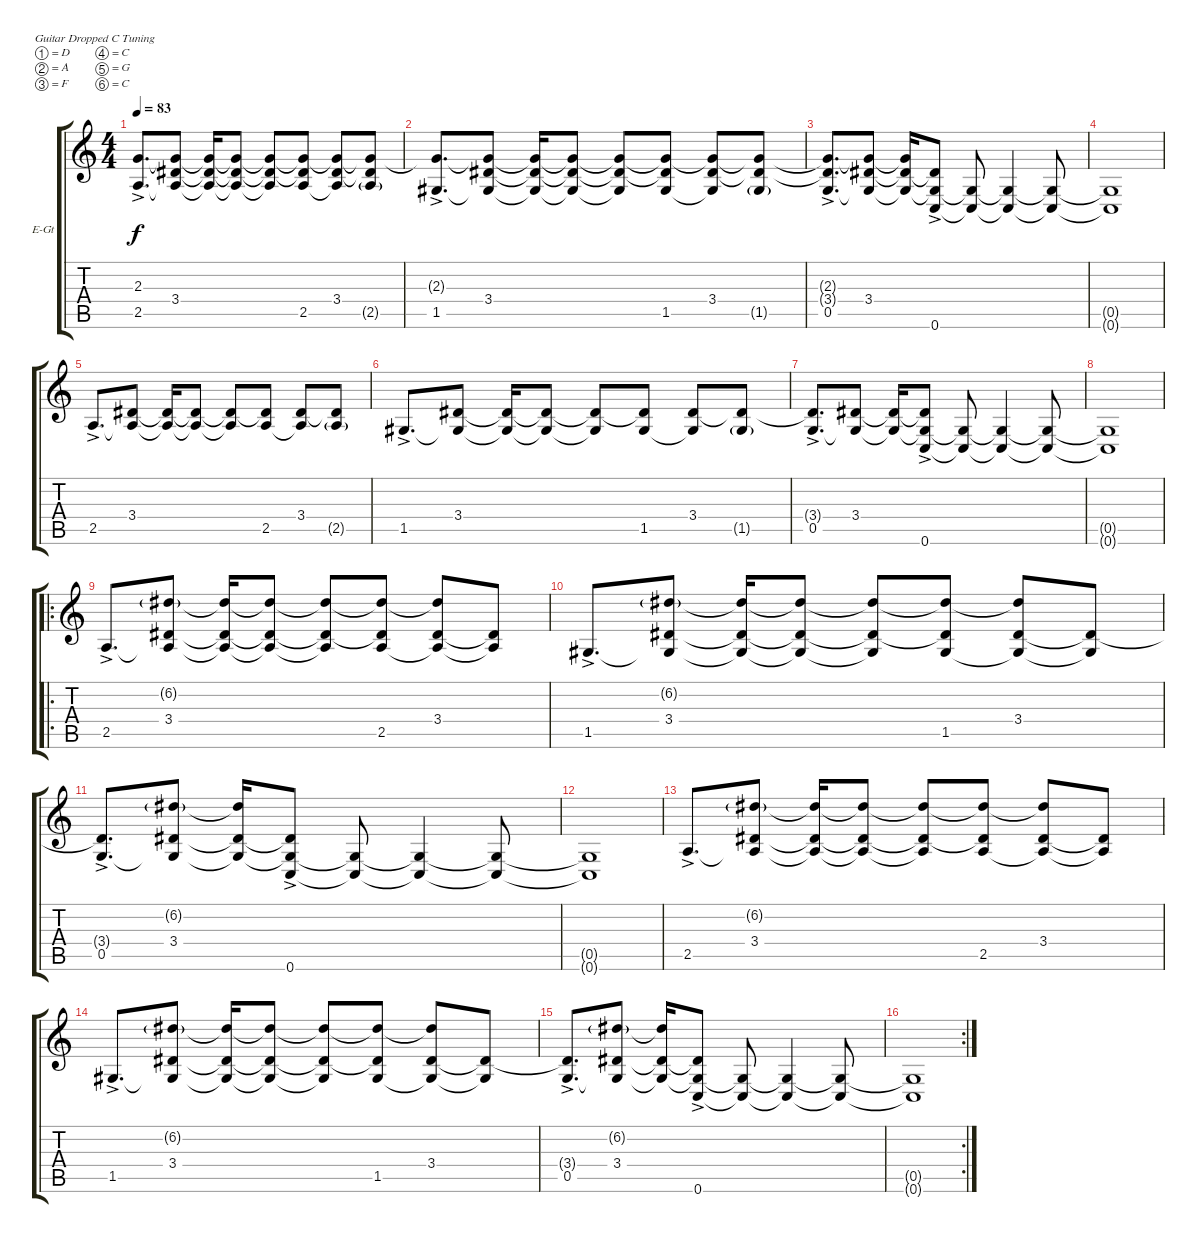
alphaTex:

\bracketExtendMode groupsimilarinstruments
\firstSystemTrackNameOrientation horizontal
\otherSystemsTrackNameOrientation horizontal
\track ("Stefen Carpenter" "E-Gt") {instrument distortionguitar}
\staff {score tabs}
\tuning (D4 A3 F3 C3 G2 C2)
\ts (4 4)
\tempo 83
\clef g2
\ks c
(2.5{ac} 2.3{t}).8{d dy f} (3.4 2.5{t} 2.3{t}).8 (3.4{t} 2.5{t} 2.3{t}).16 (3.4{t} 2.5{t} 2.3{t}).8 (2.5{t} 3.4{t} 2.3{t}).8 (3.4{t} 2.5 2.3{t}).8 (3.4 2.5{t} 2.3{t}).8 (3.4{t} 2.5{g} 2.3{t}).8 |
(1.5{ac} 2.3{t}).8{d} (3.4 1.5{t} 2.3{t}).8 (3.4{t} 1.5{t} 2.3{t}).16 (3.4{t} 1.5{t} 2.3{t}).8 (1.5{t} 3.4{t} 2.3{t}).8 (3.4{t} 1.5 2.3{t}).8 (3.4 1.5{t} 2.3{t}).8 (3.4{t} 1.5{g} 2.3{t}).8 |
(3.4{t} 0.5{ac} 2.3{t}).8{d} (3.4 0.5{t} 2.3{t}).8 (2.3{t} 0.5{t} 3.4{t}).16 (3.4{t} 0.5{t} 0.6{ac}).8 (0.5{t} 0.6{t}).8 (0.6{t} 0.5{t}).4 (0.5{t} 0.6{t}).8 |
(0.5{t} 0.6{t}).1 |
2.5{ac}.8{d} (3.4 2.5{t}).8 (3.4{t} 2.5{t}).16 (3.4{t} 2.5{t}).8 (2.5{t} 3.4{t}).8 (3.4{t} 2.5).8 (3.4 2.5{t}).8 (3.4{t} 2.5{g}).8 |
1.5{ac}.8{d} (3.4 1.5{t}).8 (3.4{t} 1.5{t}).16 (3.4{t} 1.5{t}).8 (1.5{t} 3.4{t}).8 (3.4{t} 1.5).8 (3.4 1.5{t}).8 (3.4{t} 1.5{g}).8 |
(3.4{t} 0.5{ac}).8{d} (3.4 0.5{t}).8 (0.5{t} 3.4{t}).16 (3.4{t} 0.5{t} 0.6{ac}).8 (0.5{t} 0.6{t}).8 (0.6{t} 0.5{t}).4 (0.5{t} 0.6{t}).8 |
(0.5{t} 0.6{t}).1 |
\ro
2.5{ac}.8{d} (6.2{g} 3.4 2.5{t}).8 (3.4{t} 2.5{t} 6.2{t}).16 (6.2{t} 3.4{t} 2.5{t}).8 (2.5{t} 6.2{t} 3.4{t}).8 (6.2{t} 3.4{t} 2.5).8 (6.2{t} 3.4 2.5{t}).8 (3.4{t} 2.5{t}).8 |
1.5{ac}.8{d} (6.2{g} 3.4 1.5{t}).8 (3.4{t} 1.5{t} 6.2{t}).16 (6.2{t} 3.4{t} 1.5{t}).8 (1.5{t} 6.2{t} 3.4{t}).8 (6.2{t} 3.4{t} 1.5).8 (6.2{t} 3.4 1.5{t}).8 (3.4{t} 1.5{t}).8 |
(3.4{t} 0.5{ac}).8{d} (6.2{g} 3.4 0.5{t}).8 (6.2{t} 0.5{t} 3.4{t}).16 (3.4{t} 0.5{t} 0.6{ac}).8 (0.5{t} 0.6{t}).8 (0.6{t} 0.5{t}).4 (0.5{t} 0.6{t}).8 |
(0.5{t} 0.6{t}).1 |
2.5{ac}.8{d} (6.2{g} 3.4 2.5{t}).8 (3.4{t} 2.5{t} 6.2{t}).16 (6.2{t} 3.4{t} 2.5{t}).8 (2.5{t} 6.2{t} 3.4{t}).8 (6.2{t} 3.4{t} 2.5).8 (6.2{t} 3.4 2.5{t}).8 (3.4{t} 2.5{t}).8 |
1.5{ac}.8{d} (6.2{g} 3.4 1.5{t}).8 (3.4{t} 1.5{t} 6.2{t}).16 (6.2{t} 3.4{t} 1.5{t}).8 (1.5{t} 6.2{t} 3.4{t}).8 (6.2{t} 3.4{t} 1.5).8 (6.2{t} 3.4 1.5{t}).8 (3.4{t} 1.5{t}).8 |
(3.4{t} 0.5{ac}).8{d} (6.2{g} 3.4 0.5{t}).8 (6.2{t} 0.5{t} 3.4{t}).16 (3.4{t} 0.5{t} 0.6{ac}).8 (0.5{t} 0.6{t}).8 (0.6{t} 0.5{t}).4 (0.5{t} 0.6{t}).8 |
\rc 2
(0.5{t} 0.6{t}).1
